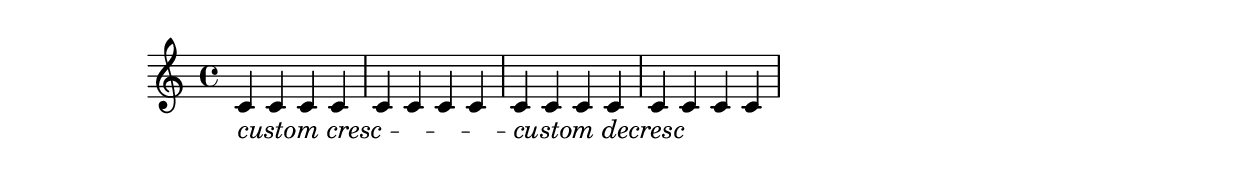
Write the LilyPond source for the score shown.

% Do not edit this file; it is automatically
% generated from Documentation/snippets/new
% This file is in the public domain.
%% Note: this file works from version 2.13.36
\version "2.13.36"

\header {
%% Translation of GIT committish: fa19277d20f8ab0397c560eb0e7b814bd804ecec

  texidoces = "
Funciones postfijas para la creación de objetos de extensión de texto
personalizados.  Los objetos de extensión deben comenzar en la primera
nota del compás.  Hay que utilizar -\mycresc, en caso contrario el
comienzo del eobjeto de extensión se asignará a la nota siguiente.

"

  doctitlees = "Objeto personalizado de extensión de texto de matices dinámicos postfijo"

%%   Translation of GIT committish: ab9e3136d78bfaf15cc6d77ed1975d252c3fe506


  texidocde = "Die Nachstellung funktioniert für eigene Crescendo-Textstrecker.
Die Strecker sollten an der ersten Note eines Taktes beginnen.  Man muss
-\mycresc benutzen, sonst wird der Beginn des Streckers der nächsten Note
zugewiesen.

"
  doctitlede = "Eigene Dynamiktextspanner nachgestellt"


%% Translation of GIT committish: a06cb0b0d9593ba110e001f2b0f44b8bef084693

  texidocfr = "
Il s'agit de fonctions postfix pour personnaliser l'extension des
crescendos textuels.  L'extension devrait débuter sur la première notte
de la mesure.  Il faut utiliser @code{-\mycresc} -- comme une
articulation -- sous peine que le départ de l'extension n'apparaisse
qu'à la note suivante.
"

  doctitlefr = "Personnalisation des extenseurs de nuance postfix"


  lsrtags = "expressive-marks, tweaks-and-overrides"
  texidoc = "Postfix functions for custom crescendo text spanners.  The spanners
should start on the first note of the measure.  One has to use -\mycresc,
otherwise the spanner start will rather be assigned to the next note.
"
  doctitle = "Dynamics custom text spanner postfix"
} % begin verbatim


% Two functions for (de)crescendo spanners where you can explicitly give the
% spanner text.
mycresc =
#(define-music-function (parser location mymarkup) (markup?)
   (make-music 'CrescendoEvent
               'span-direction START
               'span-type 'text
               'span-text mymarkup))
mydecresc =
#(define-music-function (parser location mymarkup) (markup?)
   (make-music 'DecrescendoEvent
               'span-direction START
               'span-type 'text
               'span-text mymarkup))

\relative c' {
  c4-\mycresc "custom cresc" c4 c4 c4 |
  c4 c4 c4 c4 |
  c4-\mydecresc "custom decresc" c4 c4 c4 |
  c4 c4\! c4 c4
}



